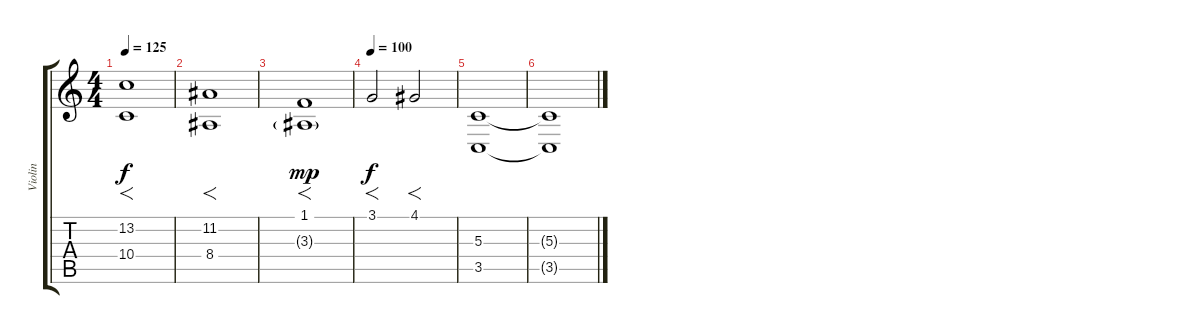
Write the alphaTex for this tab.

\track ("Violin" "Violin") {instrument violin}
\staff {score tabs}
\tuning (E4 B3 G3 D3 A2 E2) {hide}
\ts (4 4)
\tempo 125
\clef g2
\ks c
(13.2 10.4).1{f dy f} |
(11.2 8.4).1{f} |
(1.1 3.3{g}).1{f dy mp} |
\tempo 100
3.1.2{f dy f} 4.1.2{f} |
(5.3 3.5).1{volume 0} |
(5.3{t} 3.5{t}).1
